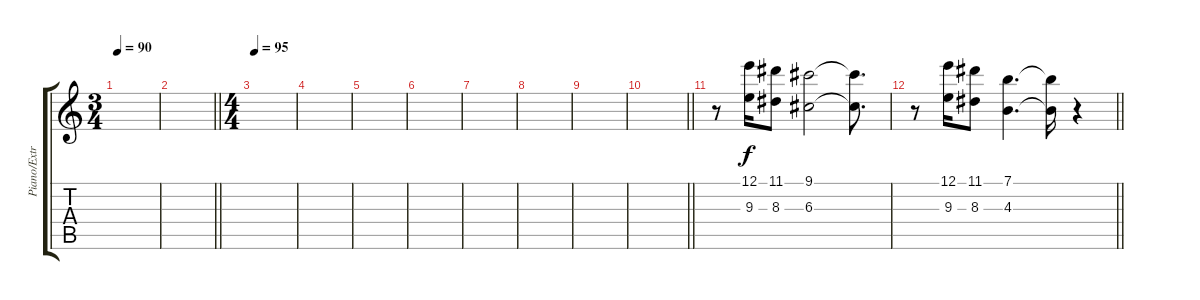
\track ("Piano/Extra" "Piano/Extr") {instrument electricguitarclean}
\staff {score tabs}
\tuning (E4 B3 G3 D3 A2 D2) {hide}
\ts (3 4)
\tempo 90
\clef g2
\ks c
|
\barLineRight lightlight
|
\ts (4 4)
\tempo 95
|
|
|
|
|
|
|
\barLineRight lightlight
|
r.8 (12.1 9.3).16 (11.1 8.3).8 (9.1 6.3).2 (9.1{t} 6.3{t}).8{d} |
\barLineRight lightlight
r.8 (12.1 9.3).16 (11.1 8.3).8 (7.1 4.3).4{d} (7.1{t} 4.3{t}).16 r.4
